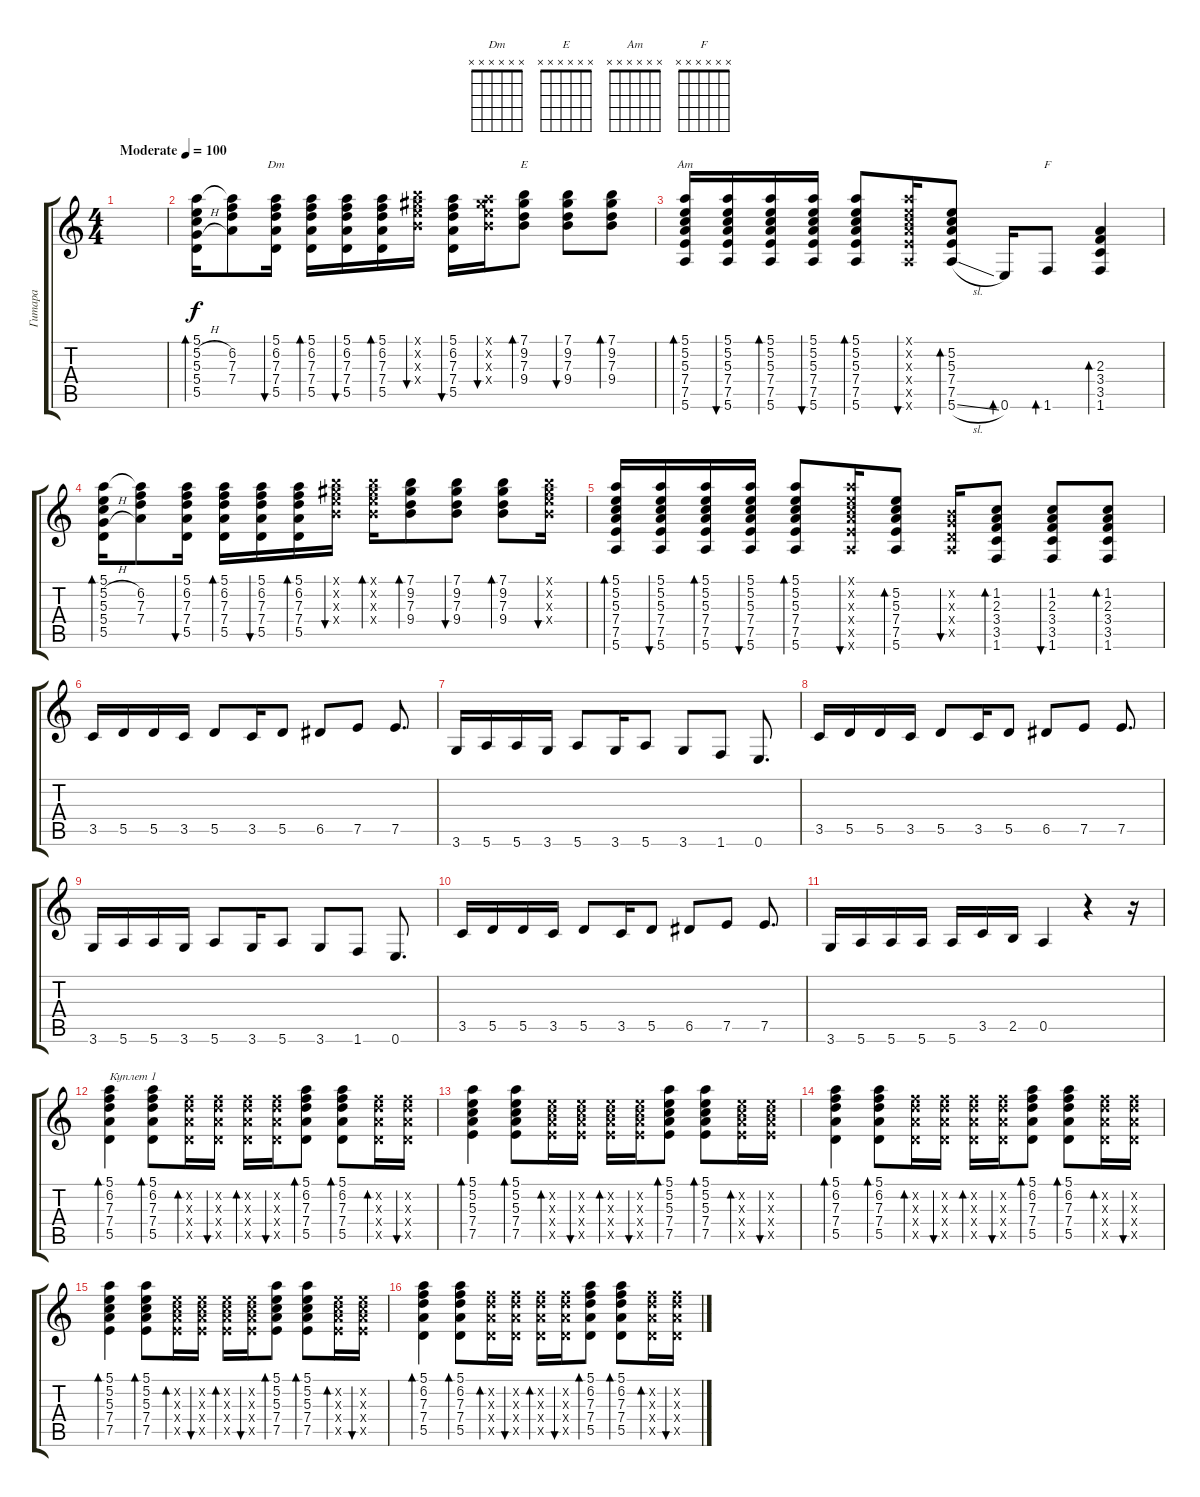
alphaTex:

\track ("Гитара" "Гитара") {instrument distortionguitar}
\staff {score tabs}
\tuning (E4 B3 G3 D3 A2 E2) {hide}
\chord ("Dm" x x x x x x)
\chord ("E" x x x x x x)
\chord ("Am" x x x x x x)
\chord ("F" x x x x x x)
\ts (4 4)
\tempo (100 "Moderate")
\clef g2
\ks c
|
(5.1 5.2{h} 5.3{h} 5.4{h} 5.5).16{bd 60} (5.1{t} 6.2 7.3 7.4).8 (5.1 6.2 7.3 7.4 5.5).16{bu 60 ch "Dm"} (5.1 6.2 7.3 7.4 5.5).16{bd 60} (5.1 6.2 7.3 7.4 5.5).16{bu 60} (5.1 6.2 7.3 7.4 5.5).16{bd 60} (7.1{x} 9.2{x} 9.3{x} 9.4{x}).16{bu 60} (5.1 6.2 7.3 7.4 5.5).16{bu 60} (5.1{x} 9.2{x} 9.3{x} 9.4{x}).16{bu 60} (7.1 9.2 7.3 9.4).8{bd 60 ch "E"} (7.1 9.2 7.3 9.4).8{bu 60} (7.1 9.2 7.3 9.4).8{bd 60} |
(5.1 5.2 5.3 7.4 7.5 5.6).16{bd 60 ch "Am"} (5.1 5.2 5.3 7.4 7.5 5.6).16{bu 60} (5.1 5.2 5.3 7.4 7.5 5.6).16{bd 60} (5.1 5.2 5.3 7.4 7.5 5.6).16{bu 60} (5.1 5.2 5.3 7.4 7.5 5.6).8{bd 60} (5.1{x} 5.2{x} 5.3{x} 7.4{x} 7.5{x} 5.6{x}).16{bu 60} (5.2 5.3 7.4 7.5 5.6{sl}).8{bd 60} 0.6.16{bd 60} 1.6.8{bd 60 ch "F"} (2.3 3.4 3.5 1.6).4{bd 60} |
(5.1 5.2{h} 5.3{h} 5.4{h} 5.5).16{bd 60} (5.1{t} 6.2 7.3 7.4).8 (5.1 6.2 7.3 7.4 5.5).16{bu 60} (5.1 6.2 7.3 7.4 5.5).16{bd 60} (5.1 6.2 7.3 7.4 5.5).16{bu 60} (5.1 6.2 7.3 7.4 5.5).16{bd 60} (7.1{x} 9.2{x} 9.3{x} 9.4{x}).16{bu 60} (7.1{x} 9.2{x} 9.3{x} 9.4{x}).16{bd 60} (7.1 9.2 7.3 9.4).8{bd 60} (7.1 9.2 7.3 9.4).8{bu 60} (7.1 9.2 7.3 9.4).8{bd 60} (7.1{x} 9.2{x} 9.3{x} 9.4{x}).16{bu 60} |
(5.1 5.2 5.3 7.4 7.5 5.6).16{bd 60} (5.1 5.2 5.3 7.4 7.5 5.6).16{bu 60} (5.1 5.2 5.3 7.4 7.5 5.6).16{bd 60} (5.1 5.2 5.3 7.4 7.5 5.6).16{bu 60} (5.1 5.2 5.3 7.4 7.5 5.6).8{bd 60} (5.1{x} 5.2{x} 5.3{x} 7.4{x} 7.5{x} 5.6{x}).16{bu 60} (5.2 5.3 7.4 7.5 5.6).8{bd 60} (0.2{x} 0.3{x} 0.4{x} 0.5{x}).16{bu 60} (1.2 2.3 3.4 3.5 1.6).8{bd 60} (1.2 2.3 3.4 3.5 1.6).8{bu 60} (1.2 2.3 3.4 3.5 1.6).8{bd 60} |
3.5.16 5.5.16 5.5.16 3.5.16 5.5.8 3.5.16 5.5.8 6.5.8 7.5.8 7.5.8{d} |
3.6.16 5.6.16 5.6.16 3.6.16 5.6.8 3.6.16 5.6.8 3.6.8 1.6.8 0.6.8{d} |
3.5.16 5.5.16 5.5.16 3.5.16 5.5.8 3.5.16 5.5.8 6.5.8 7.5.8 7.5.8{d} |
3.6.16 5.6.16 5.6.16 3.6.16 5.6.8 3.6.16 5.6.8 3.6.8 1.6.8 0.6.8{d} |
3.5.16 5.5.16 5.5.16 3.5.16 5.5.8 3.5.16 5.5.8 6.5.8 7.5.8 7.5.8{d} |
3.6.16 5.6.16 5.6.16 5.6.16 5.6.16 3.5.16 2.5.16 0.5.4 r.4 r.16 |
(5.1 6.2 7.3 7.4 5.5).4{bd 60 txt "Куплет 1" volume 12 instrument acousticguitarsteel} (5.1 6.2 7.3 7.4 5.5).8{bd 60} (6.2{x} 7.3{x} 7.4{x} 5.5{x}).16{bd 60} (6.2{x} 7.3{x} 7.4{x} 5.5{x}).16{bu 60} (6.2{x} 7.3{x} 7.4{x} 5.5{x}).16{bd 60} (6.2{x} 7.3{x} 7.4{x} 5.5{x}).16{bu 60} (5.1 6.2 7.3 7.4 5.5).8{bd 60} (5.1 6.2 7.3 7.4 5.5).8{bd 60} (6.2{x} 7.3{x} 7.4{x} 5.5{x}).16{bd 60} (6.2{x} 7.3{x} 7.4{x} 5.5{x}).16{bu 60} |
(5.1 5.2 5.3 7.4 7.5).4{bd 60} (5.1 5.2 5.3 7.4 7.5).8{bd 60} (5.2{x} 5.3{x} 7.4{x} 7.5{x}).16{bd 60} (5.2{x} 5.3{x} 7.4{x} 7.5{x}).16{bu 60} (5.2{x} 5.3{x} 7.4{x} 7.5{x}).16{bd 60} (5.2{x} 5.3{x} 7.4{x} 7.5{x}).16{bu 60} (5.1 5.2 5.3 7.4 7.5).8{bd 60} (5.1 5.2 5.3 7.4 7.5).8{bd 60} (5.2{x} 5.3{x} 7.4{x} 7.5{x}).16{bd 60} (5.2{x} 5.3{x} 7.4{x} 7.5{x}).16{bu 60} |
(5.1 6.2 7.3 7.4 5.5).4{bd 60} (5.1 6.2 7.3 7.4 5.5).8{bd 60} (6.2{x} 7.3{x} 7.4{x} 5.5{x}).16{bd 60} (6.2{x} 7.3{x} 7.4{x} 5.5{x}).16{bu 60} (6.2{x} 7.3{x} 7.4{x} 5.5{x}).16{bd 60} (6.2{x} 7.3{x} 7.4{x} 5.5{x}).16{bu 60} (5.1 6.2 7.3 7.4 5.5).8{bd 60} (5.1 6.2 7.3 7.4 5.5).8{bd 60} (6.2{x} 7.3{x} 7.4{x} 5.5{x}).16{bd 60} (6.2{x} 7.3{x} 7.4{x} 5.5{x}).16{bu 60} |
(5.1 5.2 5.3 7.4 7.5).4{bd 60} (5.1 5.2 5.3 7.4 7.5).8{bd 60} (5.2{x} 5.3{x} 7.4{x} 7.5{x}).16{bd 60} (5.2{x} 5.3{x} 7.4{x} 7.5{x}).16{bu 60} (5.2{x} 5.3{x} 7.4{x} 7.5{x}).16{bd 60} (5.2{x} 5.3{x} 7.4{x} 7.5{x}).16{bu 60} (5.1 5.2 5.3 7.4 7.5).8{bd 60} (5.1 5.2 5.3 7.4 7.5).8{bd 60} (5.2{x} 5.3{x} 7.4{x} 7.5{x}).16{bd 60} (5.2{x} 5.3{x} 7.4{x} 7.5{x}).16{bu 60} |
(5.1 6.2 7.3 7.4 5.5).4{bd 60} (5.1 6.2 7.3 7.4 5.5).8{bd 60} (6.2{x} 7.3{x} 7.4{x} 5.5{x}).16{bd 60} (6.2{x} 7.3{x} 7.4{x} 5.5{x}).16{bu 60} (6.2{x} 7.3{x} 7.4{x} 5.5{x}).16{bd 60} (6.2{x} 7.3{x} 7.4{x} 5.5{x}).16{bu 60} (5.1 6.2 7.3 7.4 5.5).8{bd 60} (5.1 6.2 7.3 7.4 5.5).8{bd 60} (6.2{x} 7.3{x} 7.4{x} 5.5{x}).16{bd 60} (6.2{x} 7.3{x} 7.4{x} 5.5{x}).16{bu 60}
